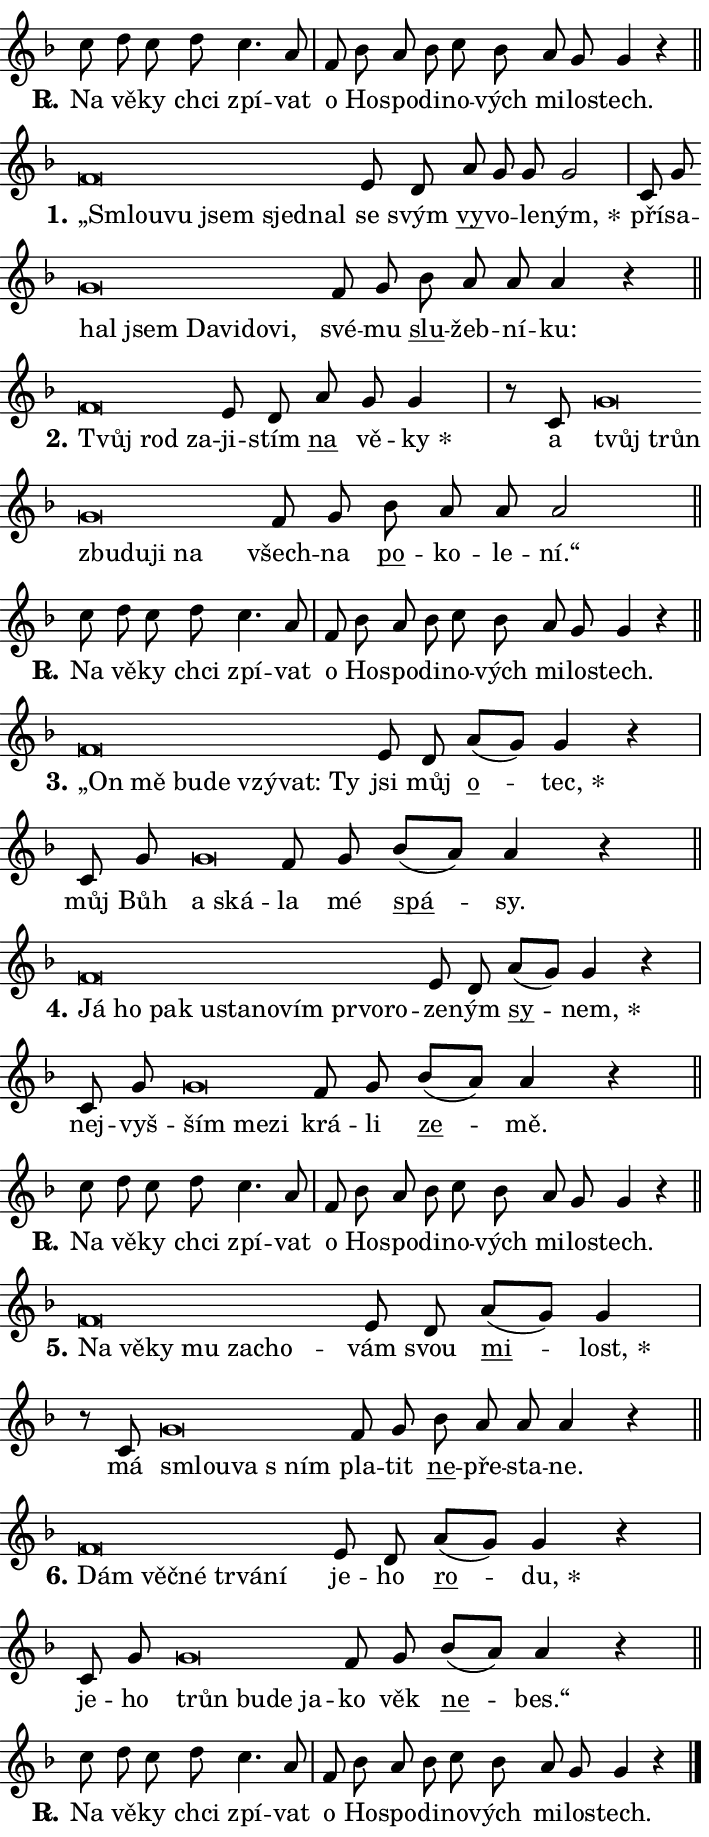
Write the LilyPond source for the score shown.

\version "2.24.0"
\header { tagline = "" }
\paper {
  indent = 0\cm
  top-margin = 0\cm
  right-margin = 0.13\cm % to fit lyric hyphens
  bottom-margin = 0\cm
  left-margin = 0\cm
  paper-width = 12\cm
  page-breaking = #ly:one-page-breaking
  system-system-spacing.basic-distance = #11
  score-system-spacing.basic-distance = #11
  ragged-last = ##f
}


%% Author: Thomas Morley
%% https://lists.gnu.org/archive/html/lilypond-user/2020-05/msg00002.html
#(define (line-position grob)
"Returns position of @var[grob} in current system:
   @code{'start}, if at first time-step
   @code{'end}, if at last time-step
   @code{'middle} otherwise
"
  (let* ((col (ly:item-get-column grob))
         (ln (ly:grob-object col 'left-neighbor))
         (rn (ly:grob-object col 'right-neighbor))
         (col-to-check-left (if (ly:grob? ln) ln col))
         (col-to-check-right (if (ly:grob? rn) rn col))
         (break-dir-left
           (and
             (ly:grob-property col-to-check-left 'non-musical #f)
             (ly:item-break-dir col-to-check-left)))
         (break-dir-right
           (and
             (ly:grob-property col-to-check-right 'non-musical #f)
             (ly:item-break-dir col-to-check-right))))
        (cond ((eqv? 1 break-dir-left) 'start)
              ((eqv? -1 break-dir-right) 'end)
              (else 'middle))))

#(define (tranparent-at-line-position vctor)
  (lambda (grob)
  "Relying on @code{line-position} select the relevant enry from @var{vctor}.
Used to determine transparency,"
    (case (line-position grob)
      ((end) (not (vector-ref vctor 0)))
      ((middle) (not (vector-ref vctor 1)))
      ((start) (not (vector-ref vctor 2))))))

noteHeadBreakVisibility =
#(define-music-function (break-visibility)(vector?)
"Makes @code{NoteHead}s transparent relying on @var{break-visibility}"
#{
  \override NoteHead.transparent =
    #(tranparent-at-line-position break-visibility)
#})

#(define delete-ledgers-for-transparent-note-heads
  (lambda (grob)
    "Reads whether a @code{NoteHead} is transparent.
If so this @code{NoteHead} is removed from @code{'note-heads} from
@var{grob}, which is supposed to be @code{LedgerLineSpanner}.
As a result ledgers are not printed for this @code{NoteHead}"
    (let* ((nhds-array (ly:grob-object grob 'note-heads))
           (nhds-list
             (if (ly:grob-array? nhds-array)
                 (ly:grob-array->list nhds-array)
                 '()))
           ;; Relies on the transparent-property being done before
           ;; Staff.LedgerLineSpanner.after-line-breaking is executed.
           ;; This is fragile ...
           (to-keep
             (remove
               (lambda (nhd)
                 (ly:grob-property nhd 'transparent #f))
               nhds-list)))
      ;; TODO find a better method to iterate over grob-arrays, similiar
      ;; to filter/remove etc for lists
      ;; For now rebuilt from scratch
      (set! (ly:grob-object grob 'note-heads)  '())
      (for-each
        (lambda (nhd)
          (ly:pointer-group-interface::add-grob grob 'note-heads nhd))
        to-keep))))

squashNotes = {
  \override NoteHead.X-extent = #'(-0.2 . 0.2)
  \override NoteHead.Y-extent = #'(-0.75 . 0)
  \override NoteHead.stencil =
    #(lambda (grob)
       (let ((pos (ly:grob-property grob 'staff-position)))
         (begin
           (if (< pos -7) (display "ERROR: Lower brevis then expected\n") (display ""))
           (if (<= pos -6) ly:text-interface::print ly:note-head::print))))
}
unSquashNotes = {
  \revert NoteHead.X-extent
  \revert NoteHead.Y-extent
  \revert NoteHead.stencil
}

hideNotes = \noteHeadBreakVisibility #begin-of-line-visible
unHideNotes = \noteHeadBreakVisibility #all-visible

% work-around for resetting accidentals
% https://lilypond.org/doc/v2.23/Documentation/notation/displaying-rhythms#unmetered-music
cadenzaMeasure = {
  \cadenzaOff
  \partial 1024 s1024
  \cadenzaOn
}

#(define-markup-command (accent layout props text) (markup?)
  "Underline accented syllable"
  (interpret-markup layout props
    #{\markup \override #'(offset . 4.3) \underline { #text }#}))

responsum = \markup \concat {
  "R" \hspace #-1.05 \path #0.1 #'((moveto 0 0.07) (lineto 0.9 0.8)) \hspace #0.05 "."
}

spaceSize = #0.6828661417322834 % exact space size for TeX Gyre Schola

\layout {
  \context {
    \Staff
    \remove "Time_signature_engraver"
    \override LedgerLineSpanner.after-line-breaking = #delete-ledgers-for-transparent-note-heads
  }
  \context {
    \Lyrics {
      \override LyricSpace.minimum-distance = \spaceSize
      \override LyricText.font-name = #"TeX Gyre Schola"
      \override LyricText.font-size = 1
      \override StanzaNumber.font-name = #"TeX Gyre Schola Bold"
      \override StanzaNumber.font-size = 1
    }
  }
  \context {
    \Score 
    \override NoteHead.text =
      #(lambda (grob) 
        (let ((pos (ly:grob-property grob 'staff-position)))
          #{\markup {
            \combine
              \halign #-0.55 \raise #(if (= pos -6) 0 0.5) \override #'(thickness . 2) \draw-line #'(3.2 . 0)
              \musicglyph "noteheads.sM1"
          }#}))
  }
}

% magnetic-lyrics.ily
%
%   written by
%     Jean Abou Samra <jean@abou-samra.fr>
%     Werner Lemberg <wl@gnu.org>
%
%   adapted by
%     Jiri Hon <jiri.hon@gmail.com>
%
% Version 2022-Apr-15

% https://www.mail-archive.com/lilypond-user@gnu.org/msg149350.html

#(define (Left_hyphen_pointer_engraver context)
   "Collect syllable-hyphen-syllable occurrences in lyrics and store
them in properties.  This engraver only looks to the left.  For
example, if the lyrics input is @code{foo -- bar}, it does the
following.

@itemize @bullet
@item
Set the @code{text} property of the @code{LyricHyphen} grob between
@q{foo} and @q{bar} to @code{foo}.

@item
Set the @code{left-hyphen} property of the @code{LyricText} grob with
text @q{foo} to the @code{LyricHyphen} grob between @q{foo} and
@q{bar}.
@end itemize

Use this auxiliary engraver in combination with the
@code{lyric-@/text::@/apply-@/magnetic-@/offset!} hook."
   (let ((hyphen #f)
         (text #f))
     (make-engraver
      (acknowledgers
       ((lyric-syllable-interface engraver grob source-engraver)
        (set! text grob)))
      (end-acknowledgers
       ((lyric-hyphen-interface engraver grob source-engraver)
        ;(when (not (grob::has-interface grob 'lyric-space-interface))
          (set! hyphen grob)));)
      ((stop-translation-timestep engraver)
       (when (and text hyphen)
         (ly:grob-set-object! text 'left-hyphen hyphen))
       (set! text #f)
       (set! hyphen #f)))))

#(define (lyric-text::apply-magnetic-offset! grob)
   "If the space between two syllables is less than the value in
property @code{LyricText@/.details@/.squash-threshold}, move the right
syllable to the left so that it gets concatenated with the left
syllable.

Use this function as a hook for
@code{LyricText@/.after-@/line-@/breaking} if the
@code{Left_@/hyphen_@/pointer_@/engraver} is active."
   (let ((hyphen (ly:grob-object grob 'left-hyphen #f)))
     (when hyphen
       (let ((left-text (ly:spanner-bound hyphen LEFT)))
         (when (grob::has-interface left-text 'lyric-syllable-interface)
           (let* ((common (ly:grob-common-refpoint grob left-text X))
                  (this-x-ext (ly:grob-extent grob common X))
                  (left-x-ext
                   (begin
                     ;; Trigger magnetism for left-text.
                     (ly:grob-property left-text 'after-line-breaking)
                     (ly:grob-extent left-text common X)))
                  ;; `delta` is the gap width between two syllables.
                  (delta (- (interval-start this-x-ext)
                            (interval-end left-x-ext)))
                  (details (ly:grob-property grob 'details))
                  (threshold (assoc-get 'squash-threshold details 0.2)))
             (when (< delta threshold)
               (let* (;; We have to manipulate the input text so that
                      ;; ligatures crossing syllable boundaries are not
                      ;; disabled.  For languages based on the Latin
                      ;; script this is essentially a beautification.
                      ;; However, for non-Western scripts it can be a
                      ;; necessity.
                      (lt (ly:grob-property left-text 'text))
                      (rt (ly:grob-property grob 'text))
                      (is-space (grob::has-interface hyphen 'lyric-space-interface))
                      (space (if is-space " " ""))
                      (extra-delta (if is-space spaceSize 0))
                      ;; Append new syllable.
                      (ltrt-space (if (and (string? lt) (string? rt))
                                (string-append lt space rt)
                                (make-concat-markup (list lt space rt))))
                      ;; Right-align `ltrt` to the right side.
                      (ltrt-space-markup (grob-interpret-markup
                               grob
                               (make-translate-markup
                                (cons (interval-length this-x-ext) 0)
                                (make-right-align-markup ltrt-space)))))
                 (begin
                   ;; Don't print `left-text`.
                   (ly:grob-set-property! left-text 'stencil #f)
                   ;; Set text and stencil (which holds all collected
                   ;; syllables so far) and shift it to the left.
                   (ly:grob-set-property! grob 'text ltrt-space)
                   (ly:grob-set-property! grob 'stencil ltrt-space-markup)
                   (ly:grob-translate-axis! grob (- (- delta extra-delta)) X))))))))))


#(define (lyric-hyphen::displace-bounds-first grob)
   ;; Make very sure this callback isn't triggered too early.
   (let ((left (ly:spanner-bound grob LEFT))
         (right (ly:spanner-bound grob RIGHT)))
     (ly:grob-property left 'after-line-breaking)
     (ly:grob-property right 'after-line-breaking)
     (ly:lyric-hyphen::print grob)))

squashThreshold = #0.4

\layout {
  \context {
    \Lyrics
    \consists #Left_hyphen_pointer_engraver
    \override LyricText.after-line-breaking =
      #lyric-text::apply-magnetic-offset!
    \override LyricHyphen.stencil = #lyric-hyphen::displace-bounds-first
    \override LyricText.details.squash-threshold = \squashThreshold
    \override LyricHyphen.minimum-distance = 0
    \override LyricHyphen.minimum-length = \squashThreshold
  }
}

squashText = \override LyricText.details.squash-threshold = 9999
unSquashText = \override LyricText.details.squash-threshold = \squashThreshold

leftText = \override LyricText.self-alignment-X = #LEFT
unLeftText = \revert LyricText.self-alignment-X

starOffset = #(lambda (grob) 
                (let ((x_offset (ly:self-alignment-interface::aligned-on-x-parent grob)))
                  (if (= x_offset 0) 0 (+ x_offset 1.2))))

star = #(define-music-function (syllable)(string?)
"Append star separator at the end of a syllable"
#{
  \once \override LyricText.X-offset = #starOffset
  \lyricmode { \markup {
    #syllable
    \override #'((font-name . "TeX Gyre Schola Bold")) \hspace #0.2 \lower #0.65 \larger "*"
  } }
#})

starAccent = #(define-music-function (syllable)(string?)
"Append star separator at the end of a syllable and make accent"
#{
  \once \override LyricText.X-offset = #starOffset
  \lyricmode { \markup {
    \accent #syllable
    \override #'((font-name . "TeX Gyre Schola Bold")) \hspace #0.2 \lower #0.65 \larger "*"
  } }
#})

breath = #(define-music-function (syllable)(string?)
"Append breathing indicator at the end of a syllable"
#{
  \lyricmode { \markup { #syllable "+" } }
#})

optionalBreath = #(define-music-function (syllable)(string?)
"Append optional breathing indicator at the end of a syllable"
#{
  \lyricmode { \markup { #syllable "(+)" } }
#})


\score {
    <<
        \new Voice = "melody" { \cadenzaOn \key f \major \relative { c''8 d c d c4. a8 \cadenzaMeasure \bar "|" f bes a bes \bar "" c bes \bar "" a g g4 r \cadenzaMeasure \bar "||" \break } }
        \new Lyrics \lyricsto "melody" { \lyricmode { \set stanza = \responsum
Na vě -- ky chci zpí -- vat o Ho -- spo -- di -- no -- vých mi -- lo -- stech. } }
    >>
    \layout {}
}

\score {
    <<
        \new Voice = "melody" { \cadenzaOn \key f \major \relative { \squashNotes f'\breve*1/16 \hideNotes \breve*1/16 \bar "" \breve*1/16 \bar "" \breve*1/16 \breve*1/16 \bar "" \unHideNotes \unSquashNotes e8 d \bar "" a' g g g2 \cadenzaMeasure \bar "|" c,8 g' \bar "" \squashNotes g\breve*1/16 \hideNotes \breve*1/16 \bar "" \breve*1/16 \bar "" \breve*1/16 \bar "" \breve*1/16 \breve*1/16 \bar "" \unHideNotes \unSquashNotes f8 g \bar "" bes a a a4 r \cadenzaMeasure \bar "||" \break } }
        \new Lyrics \lyricsto "melody" { \lyricmode { \set stanza = "1."
\leftText „Smlou -- \squashText vu jsem sjed -- nal \unLeftText \unSquashText se svým \markup \accent vy -- vo -- le -- \star ným, pří -- sa -- \leftText hal \squashText jsem Da -- vi -- do -- vi, \unLeftText \unSquashText své -- mu \markup \accent slu -- žeb -- ní -- ku: } }
    >>
    \layout {}
}

\score {
    <<
        \new Voice = "melody" { \cadenzaOn \key f \major \relative { \squashNotes f'\breve*1/16 \hideNotes \breve*1/16 \breve*1/16 \bar "" \unHideNotes \unSquashNotes e8 d \bar "" a' g g4 \cadenzaMeasure \bar "|" r8 c,8 \squashNotes g'\breve*1/16 \hideNotes \breve*1/16 \bar "" \breve*1/16 \bar "" \breve*1/16 \bar "" \breve*1/16 \breve*1/16 \bar "" \unHideNotes \unSquashNotes f8 g \bar "" bes a a a2 \cadenzaMeasure \bar "||" \break } }
        \new Lyrics \lyricsto "melody" { \lyricmode { \set stanza = "2."
\leftText Tvůj \squashText rod za -- \unLeftText \unSquashText ji -- stím \markup \accent na vě -- \star ky a \leftText tvůj \squashText trůn zbu -- du -- ji na \unLeftText \unSquashText všech -- na \markup \accent po -- ko -- le -- ní.“ } }
    >>
    \layout {}
}

\score {
    <<
        \new Voice = "melody" { \cadenzaOn \key f \major \relative { c''8 d c d c4. a8 \cadenzaMeasure \bar "|" f bes a bes \bar "" c bes \bar "" a g g4 r \cadenzaMeasure \bar "||" \break } }
        \new Lyrics \lyricsto "melody" { \lyricmode { \set stanza = \responsum
Na vě -- ky chci zpí -- vat o Ho -- spo -- di -- no -- vých mi -- lo -- stech. } }
    >>
    \layout {}
}

\score {
    <<
        \new Voice = "melody" { \cadenzaOn \key f \major \relative { \squashNotes f'\breve*1/16 \hideNotes \breve*1/16 \bar "" \breve*1/16 \bar "" \breve*1/16 \bar "" \breve*1/16 \bar "" \breve*1/16 \breve*1/16 \bar "" \unHideNotes \unSquashNotes e8 d \bar "" a'[( g)] g4 r \cadenzaMeasure \bar "|" c,8 g' \bar "" \squashNotes g\breve*1/16 \hideNotes \breve*1/16 \bar "" \unHideNotes \unSquashNotes f8 g \bar "" bes[( a)] a4 r \cadenzaMeasure \bar "||" \break } }
        \new Lyrics \lyricsto "melody" { \lyricmode { \set stanza = "3."
\leftText „On \squashText mě bu -- de vzý -- vat: Ty \unLeftText \unSquashText jsi můj \markup \accent o -- \star tec, můj Bůh \leftText a \squashText ská -- \unLeftText \unSquashText la mé \markup \accent spá -- sy. } }
    >>
    \layout {}
}

\score {
    <<
        \new Voice = "melody" { \cadenzaOn \key f \major \relative { \squashNotes f'\breve*1/16 \hideNotes \breve*1/16 \bar "" \breve*1/16 \bar "" \breve*1/16 \bar "" \breve*1/16 \bar "" \breve*1/16 \bar "" \breve*1/16 \bar "" \breve*1/16 \bar "" \breve*1/16 \breve*1/16 \bar "" \unHideNotes \unSquashNotes e8 d \bar "" a'[( g)] g4 r \cadenzaMeasure \bar "|" c,8 g' \bar "" \squashNotes g\breve*1/16 \hideNotes \breve*1/16 \breve*1/16 \bar "" \unHideNotes \unSquashNotes f8 g \bar "" bes[( a)] a4 r \cadenzaMeasure \bar "||" \break } }
        \new Lyrics \lyricsto "melody" { \lyricmode { \set stanza = "4."
\leftText Já \squashText ho pak u -- sta -- no -- vím pr -- vo -- ro -- \unLeftText \unSquashText ze -- ným \markup \accent sy -- \star nem, nej -- vyš -- \leftText ším \squashText me -- zi \unLeftText \unSquashText krá -- li \markup \accent ze -- mě. } }
    >>
    \layout {}
}

\score {
    <<
        \new Voice = "melody" { \cadenzaOn \key f \major \relative { c''8 d c d c4. a8 \cadenzaMeasure \bar "|" f bes a bes \bar "" c bes \bar "" a g g4 r \cadenzaMeasure \bar "||" \break } }
        \new Lyrics \lyricsto "melody" { \lyricmode { \set stanza = \responsum
Na vě -- ky chci zpí -- vat o Ho -- spo -- di -- no -- vých mi -- lo -- stech. } }
    >>
    \layout {}
}

\score {
    <<
        \new Voice = "melody" { \cadenzaOn \key f \major \relative { \squashNotes f'\breve*1/16 \hideNotes \breve*1/16 \bar "" \breve*1/16 \bar "" \breve*1/16 \bar "" \breve*1/16 \breve*1/16 \bar "" \unHideNotes \unSquashNotes e8 d \bar "" a'[( g)] g4 \cadenzaMeasure \bar "|" r8 c,8 \squashNotes g'\breve*1/16 \hideNotes \breve*1/16 \breve*1/16 \bar "" \unHideNotes \unSquashNotes f8 g \bar "" bes a a a4 r \cadenzaMeasure \bar "||" \break } }
        \new Lyrics \lyricsto "melody" { \lyricmode { \set stanza = "5."
\leftText Na \squashText vě -- ky mu za -- cho -- \unLeftText \unSquashText vám svou \markup \accent mi -- \star lost, má \leftText smlou -- \squashText va "s ním" \unLeftText \unSquashText pla -- tit \markup \accent ne -- pře -- sta -- ne. } }
    >>
    \layout {}
}

\score {
    <<
        \new Voice = "melody" { \cadenzaOn \key f \major \relative { \squashNotes f'\breve*1/16 \hideNotes \breve*1/16 \bar "" \breve*1/16 \bar "" \breve*1/16 \bar "" \breve*1/16 \breve*1/16 \bar "" \unHideNotes \unSquashNotes e8 d \bar "" a'[( g)] g4 r \cadenzaMeasure \bar "|" c,8 g' \bar "" \squashNotes g\breve*1/16 \hideNotes \breve*1/16 \bar "" \breve*1/16 \breve*1/16 \bar "" \unHideNotes \unSquashNotes f8 g \bar "" bes[( a)] a4 r \cadenzaMeasure \bar "||" \break } }
        \new Lyrics \lyricsto "melody" { \lyricmode { \set stanza = "6."
\leftText Dám \squashText věč -- né tr -- vá -- ní \unLeftText \unSquashText je -- ho \markup \accent ro -- \star du, je -- ho \leftText trůn \squashText bu -- de ja -- \unLeftText \unSquashText ko věk \markup \accent ne -- bes.“ } }
    >>
    \layout {}
}

\score {
    <<
        \new Voice = "melody" { \cadenzaOn \key f \major \relative { c''8 d c d c4. a8 \cadenzaMeasure \bar "|" f bes a bes \bar "" c bes \bar "" a g g4 r \cadenzaMeasure \bar "||" \break } \bar "|." }
        \new Lyrics \lyricsto "melody" { \lyricmode { \set stanza = \responsum
Na vě -- ky chci zpí -- vat o Ho -- spo -- di -- no -- vých mi -- lo -- stech. } }
    >>
    \layout {}
}
